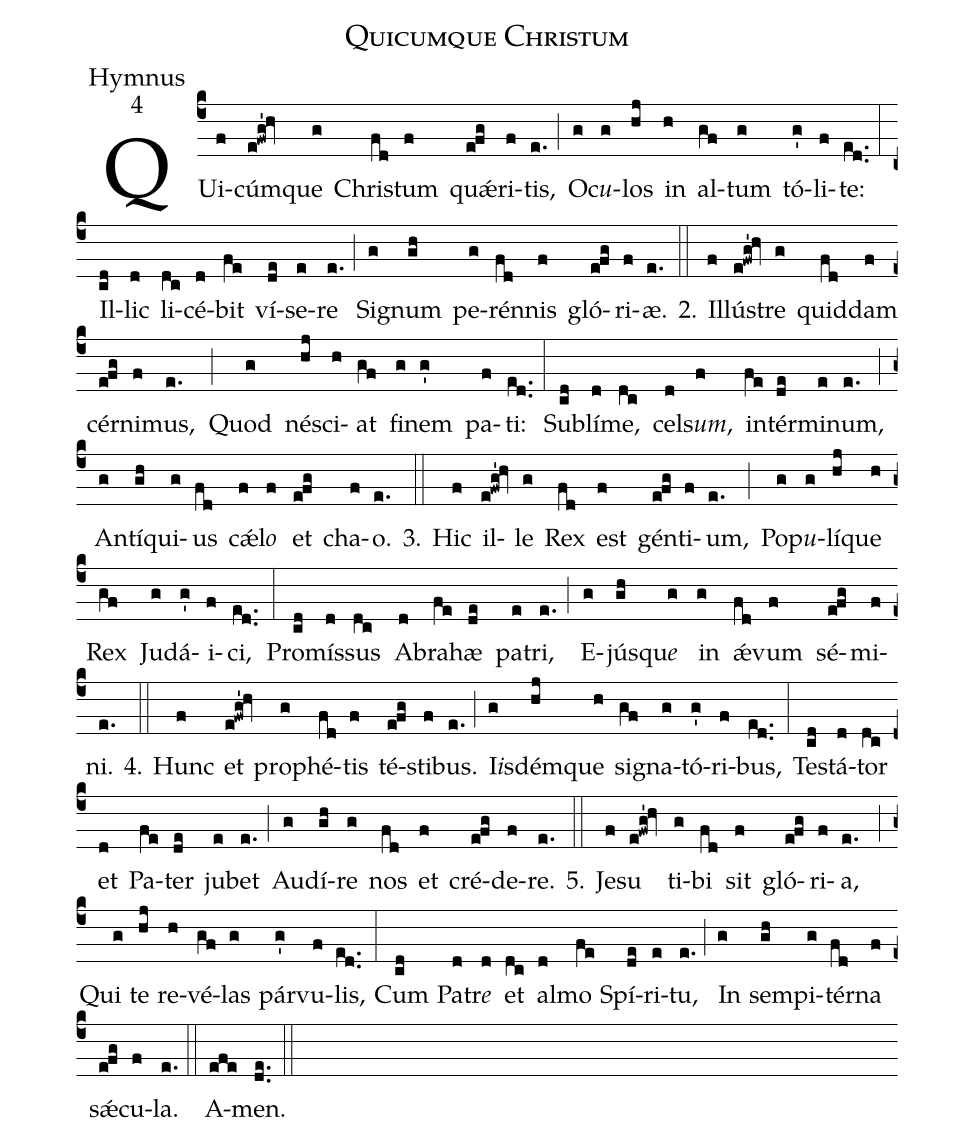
name:Quicumque Christum;
office-part:Hymnus;
mode:4;
%%
(c4) QUi(f)cúm(e!fwg'!hv)que(g) Chri(fd)stum(f) qu<sp>'æ</sp>(e!fg)ri(f)tis,(e.) (;) O(g)c<i>u</i>(g)los(hj) in(h) al(gf)tum(g) tó(g')li(f)te:(ed..) (:) Il(cd)lic(d) li(dc)cé(d)bit(fe) ví(de)se(e)re(e.) (;) Si(g)gnum(gh) pe(g)rén(fd)nis(f) gló(e!fg)ri(f)æ.(e.) 2.(::) Il(f)lú(e!fwg'!hv)stre(g) quid(fd)dam(f) cér(e!fg)ni(f)mus,(e.) (;) Quod(g) né(hj)sci(h)at(gf) fi(g)nem(g') pa(f)ti:(ed..) (:) Su(cd)blí(d)me,(dc) cel(d)s<i>um</i>,(f) in(fe)tér(de)mi(e)num,(e.) (;) An(g)tí(gh)qui(g)us(fd) c<sp>'æ</sp>(f)l<i>o</i>(f) et(e!fg) cha(f)o.(e.) 3.(::) Hic(f) il(e!fwg'!hv)le(g) Rex(fd) est(f) gén(e!fg)ti(f)um,(e.) (;) Po(g)p<i>u</i>(g)lí(hj)que(h) Rex(gf) Ju(g)dá(g')i(f)ci,(ed..) (:) Pro(cd)mís(d)sus(dc) A(d)bra(fe)hæ(de) pa(e)tri,(e.) (;) E(g)jú(gh)squ<i>e</i>(g) in(g) <sp>'æ</sp>(fd)vum(f) sé(e!fg)mi(f)ni.(e.) 4.(::) Hunc(f) et(e!fwg'!hv) pro(g)phé(fd)tis(f) té(e!fg)sti(f)bus.(e.) (;) I(g)<i>i</i>()sdém(hj)que(h) si(gf)gna(g)tó(g')ri(f)bus,(ed..) (:) Te(cd)stá(d)tor(dc) et(d) Pa(fe)ter(de) ju(e)bet(e.) (;) Au(g)dí(gh)re(g) nos(fd) et(f) cré(e!fg)de(f)re.(e.) 5.(::) Je(f)su(e!fwg'!hv) ti(g)bi(fd) sit(f) gló(e!fg)ri(f)a,(e.) (;) Qui(g) te(hj) re(h)vé(gf)las(g) pár(g')vu(f)lis,(ed..) (:) Cum(cd) Pa(d)tr<i>e</i>(d) et(dc) al(d)mo(fe) Spí(de)ri(e)tu,(e.) (;) In(g) sem(gh)pi(g)tér(fd)na(f) s<sp>'æ</sp>(e!fg)cu(f)la.(e.) (::) A(efe)men.(de..) (::)
